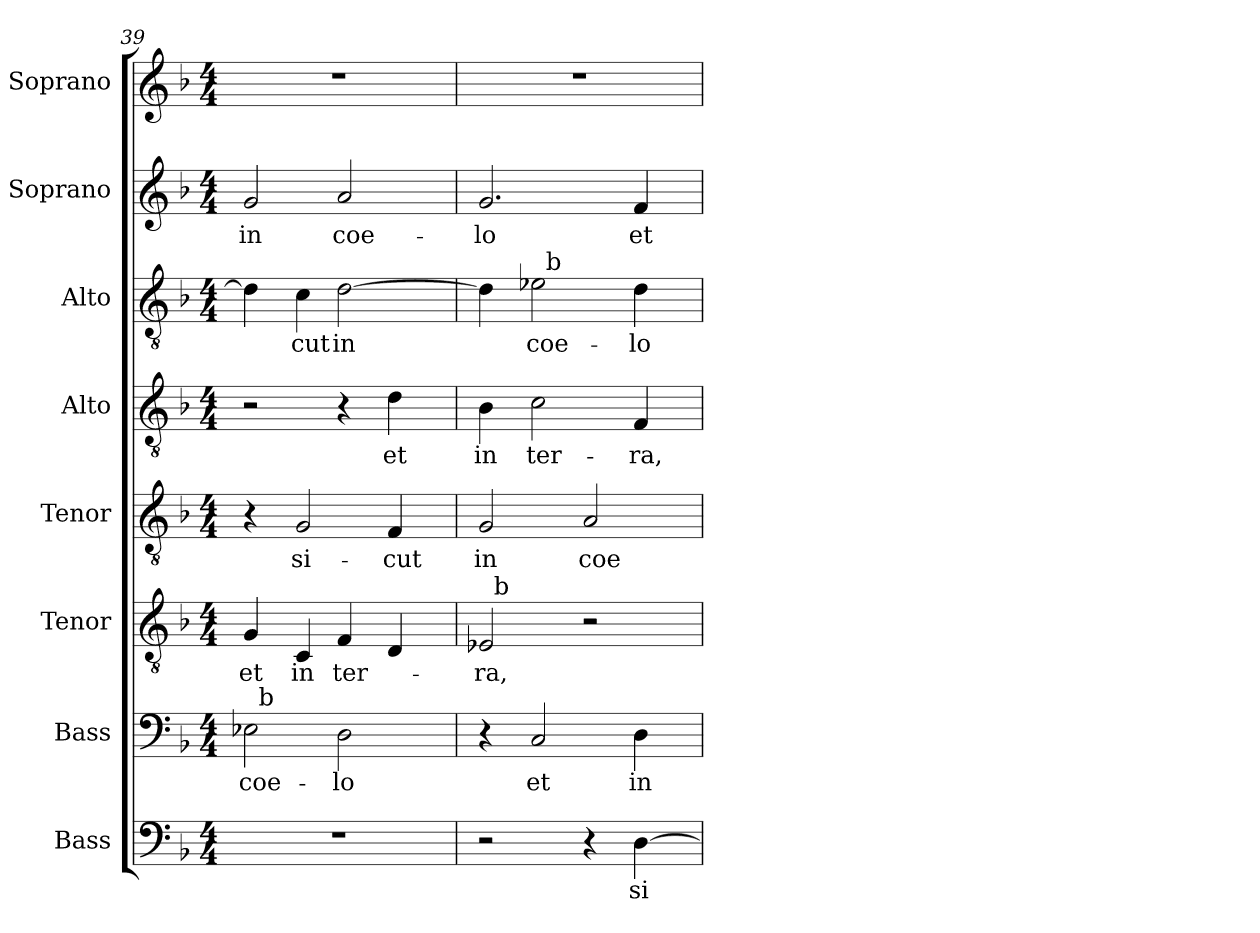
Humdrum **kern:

**kern	**text	**kern	**text	**kern	**text	**kern	**text	**kern	**text	**kern	**text	**kern	**text	**kern
*part8	*part8	*part7	*part7	*part6	*part6	*part5	*part5	*part4	*part4	*part3	*part3	*part2	*part2	*part1
*staff8	*staff8	*staff7	*staff7	*staff6	*staff6	*staff5	*staff5	*staff4	*staff4	*staff3	*staff3	*staff2	*staff2	*staff1
*I"Bass	*	*I"Bass	*	*I"Tenor	*	*I"Tenor	*	*I"Alto	*	*I"Alto	*	*I"Soprano	*	*I"Soprano
*I'B.	*	*I'B.	*	*I'T.	*	*I'T.	*	*I'A.	*	*I'A.	*	*I'S.	*	*I'S.
*clefF4	*	*clefF4	*	*clefGv2	*	*clefGv2	*	*clefGv2	*	*clefGv2	*	*clefG2	*	*clefG2
*	*	*	*	*ITrd7c12	*	*ITrd7c12	*	*ITrd7c12	*	*ITrd7c12	*	*	*	*
*k[b-]	*	*k[b-]	*	*k[b-]	*	*k[b-]	*	*k[b-]	*	*k[b-]	*	*k[b-]	*	*k[b-]
*F:	*	*F:	*	*F:	*	*F:	*	*F:	*	*F:	*	*F:	*	*F:
*M4/4	*	*M4/4	*	*M4/4	*	*M4/4	*	*M4/4	*	*M4/4	*	*M4/4	*	*M4/4
=39	=39	=39	=39	=39	=39	=39	=39	=39	=39	=39	=39	=39	=39	=39
!	!	!	!LO:LY:b:color=#000000	!	!	!	!	!	!	!	!	!	!	!
!	!	!	!	!	!LO:LY:b:color=#000000	!	!	!	!	!	!	!	!	!
!	!	!	!	!	!	!	!	!	!	!	!	!	!LO:LY:b:color=#000000	!
*	*	*^	*	*	*	*	*	*	*	*	*	*	*	*
1r	.	2E-i\	32ryy	coe-	4GGi/	et	4r	.	2r	.	4Di\]	.	2gi/	in	1r
.	.	.	256ryy	.	.	.	.	.	.	.	.	.	.	.	.
!	!	!	!LO:TX:a:t=b	!	!	!	!	!	!	!	!	!	!	!	!
.	.	.	2ryy	.	.	.	.	.	.	.	.	.	.	.	.
!	!	!	!	!	!	!LO:LY:b:color=#000000	!	!	!	!	!	!	!	!	!
!	!	!	!	!	!	!	!	!LO:LY:b:color=#000000	!	!	!	!	!	!	!
!	!	!	!	!	!	!	!	!	!	!	!	!LO:LY:b:color=#000000	!	!	!
.	.	.	.	.	4CCi/	in	2GGi/	si-	.	.	4Ci\	-cut	.	.	.
!	!	!	!	!LO:LY:b:color=#000000	!	!	!	!	!	!	!	!	!	!	!
!	!	!	!	!	!	!LO:LY:b:color=#000000	!	!	!	!	!	!	!	!	!
!	!	!	!	!	!	!	!	!	!	!	!	!LO:LY:b:color=#000000	!	!	!
!	!	!	!	!	!	!	!	!	!	!	!	!	!	!LO:LY:b:color=#000000	!
.	.	2Di\	.	-lo	4FFi/	ter-	.	.	4r	.	[2Di\	in	2ai/	coe-	.
.	.	.	4ryy	.	.	.	.	.	.	.	.	.	.	.	.
!	!	!	!	!	!	!	!	!LO:LY:b:color=#000000	!	!	!	!	!	!	!
!	!	!	!	!	!	!	!	!	!	!LO:LY:b:color=#000000	!	!	!	!	!
.	.	.	.	.	4DDi/	.	4FFi/	-cut	4Di\	et	.	.	.	.	.
.	.	.	8ryy	.	.	.	.	.	.	.	.	.	.	.	.
.	.	.	16ryy	.	.	.	.	.	.	.	.	.	.	.	.
.	.	.	64..ryy	.	.	.	.	.	.	.	.	.	.	.	.
*	*	*v	*v	*	*	*	*	*	*	*	*	*	*	*	*
=40	=40	=40	=40	=40	=40	=40	=40	=40	=40	=40	=40	=40	=40	=40
*	*	*^	*	*	*	*	*	*	*	*	*	*	*	*
!	!	!	!	!	!	!LO:LY:b:color=#000000	!	!	!	!	!	!	!	!	!
*	*	*v	*v	*	*	*	*	*	*	*	*	*	*	*	*
*	*	*^	*	*	*	*	*	*	*	*	*	*	*	*
!	!	!	!	!	!	!	!	!LO:LY:b:color=#000000	!	!	!	!	!	!	!
*	*	*v	*v	*	*	*	*	*	*	*	*	*	*	*	*
*	*	*^	*	*	*	*	*	*	*	*	*	*	*	*
!	!	!	!	!	!	!	!	!	!	!LO:LY:b:color=#000000	!	!	!	!	!
*	*	*v	*v	*	*	*	*	*	*	*	*	*	*	*	*
*	*	*^	*	*	*	*	*	*	*	*	*	*	*	*
!	!	!	!	!	!	!	!	!	!	!	!	!	!	!LO:LY:b:color=#000000	!
*	*	*v	*v	*	*^	*	*	*	*	*	*^	*	*	*	*
2r	.	4r	.	2EE-i/	32ryy	-ra,	2GGi/	in	4BB-i\	in	4Di\]	4ryy	.	2.gi/	-lo	1r
.	.	.	.	.	256ryy	.	.	.	.	.	.	.	.	.	.	.
!	!	!	!	!	!LO:TX:a:t=b	!	!	!	!	!	!	!	!	!	!	!
.	.	.	.	.	2ryy	.	.	.	.	.	.	.	.	.	.	.
!	!	!	!LO:LY:b:color=#000000	!	!	!	!	!	!	!	!	!	!	!	!	!
!	!	!	!	!	!	!	!	!	!	!LO:LY:b:color=#000000	!	!	!	!	!	!
!	!	!	!	!	!	!	!	!	!	!	!	!	!LO:LY:b:color=#000000	!	!	!
.	.	2Ci/	et	.	.	.	.	.	2Ci\	ter-	2E-i\	32ryy	coe-	.	.	.
.	.	.	.	.	.	.	.	.	.	.	.	256ryy	.	.	.	.
!	!	!	!	!	!	!	!	!	!	!	!	!LO:TX:a:t=b	!	!	!	!
.	.	.	.	.	.	.	.	.	.	.	.	2ryy	.	.	.	.
!	!	!	!	!	!	!	!	!LO:LY:b:color=#000000	!	!	!	!	!	!	!	!
4r	.	.	.	2r	.	.	2AAi/	coe-	.	.	.	.	.	.	.	.
.	.	.	.	.	4ryy	.	.	.	.	.	.	.	.	.	.	.
!	!LO:LY:b:color=#000000	!	!	!	!	!	!	!	!	!	!	!	!	!	!	!
!	!	!	!LO:LY:b:color=#000000	!	!	!	!	!	!	!	!	!	!	!	!	!
!	!	!	!	!	!	!	!	!	!	!LO:LY:b:color=#000000	!	!	!	!	!	!
!	!	!	!	!	!	!	!	!	!	!	!	!	!LO:LY:b:color=#000000	!	!	!
!	!	!	!	!	!	!	!	!	!	!	!	!	!	!	!LO:LY:b:color=#000000	!
[4Di\	si-	4Di\	in	.	.	.	.	.	4FFi/	-ra,	4Di\	.	-lo	4fi/	et	.
.	.	.	.	.	8ryy	.	.	.	.	.	.	8ryy	.	.	.	.
.	.	.	.	.	16ryy	.	.	.	.	.	.	16ryy	.	.	.	.
.	.	.	.	.	64..ryy	.	.	.	.	.	.	64..ryy	.	.	.	.
*	*	*	*	*v	*v	*	*	*	*	*	*v	*v	*	*	*	*
=	=	=	=	=	=	=	=	=	=	=	=	=	=	=
*-	*-	*-	*-	*-	*-	*-	*-	*-	*-	*-	*-	*-	*-	*-
